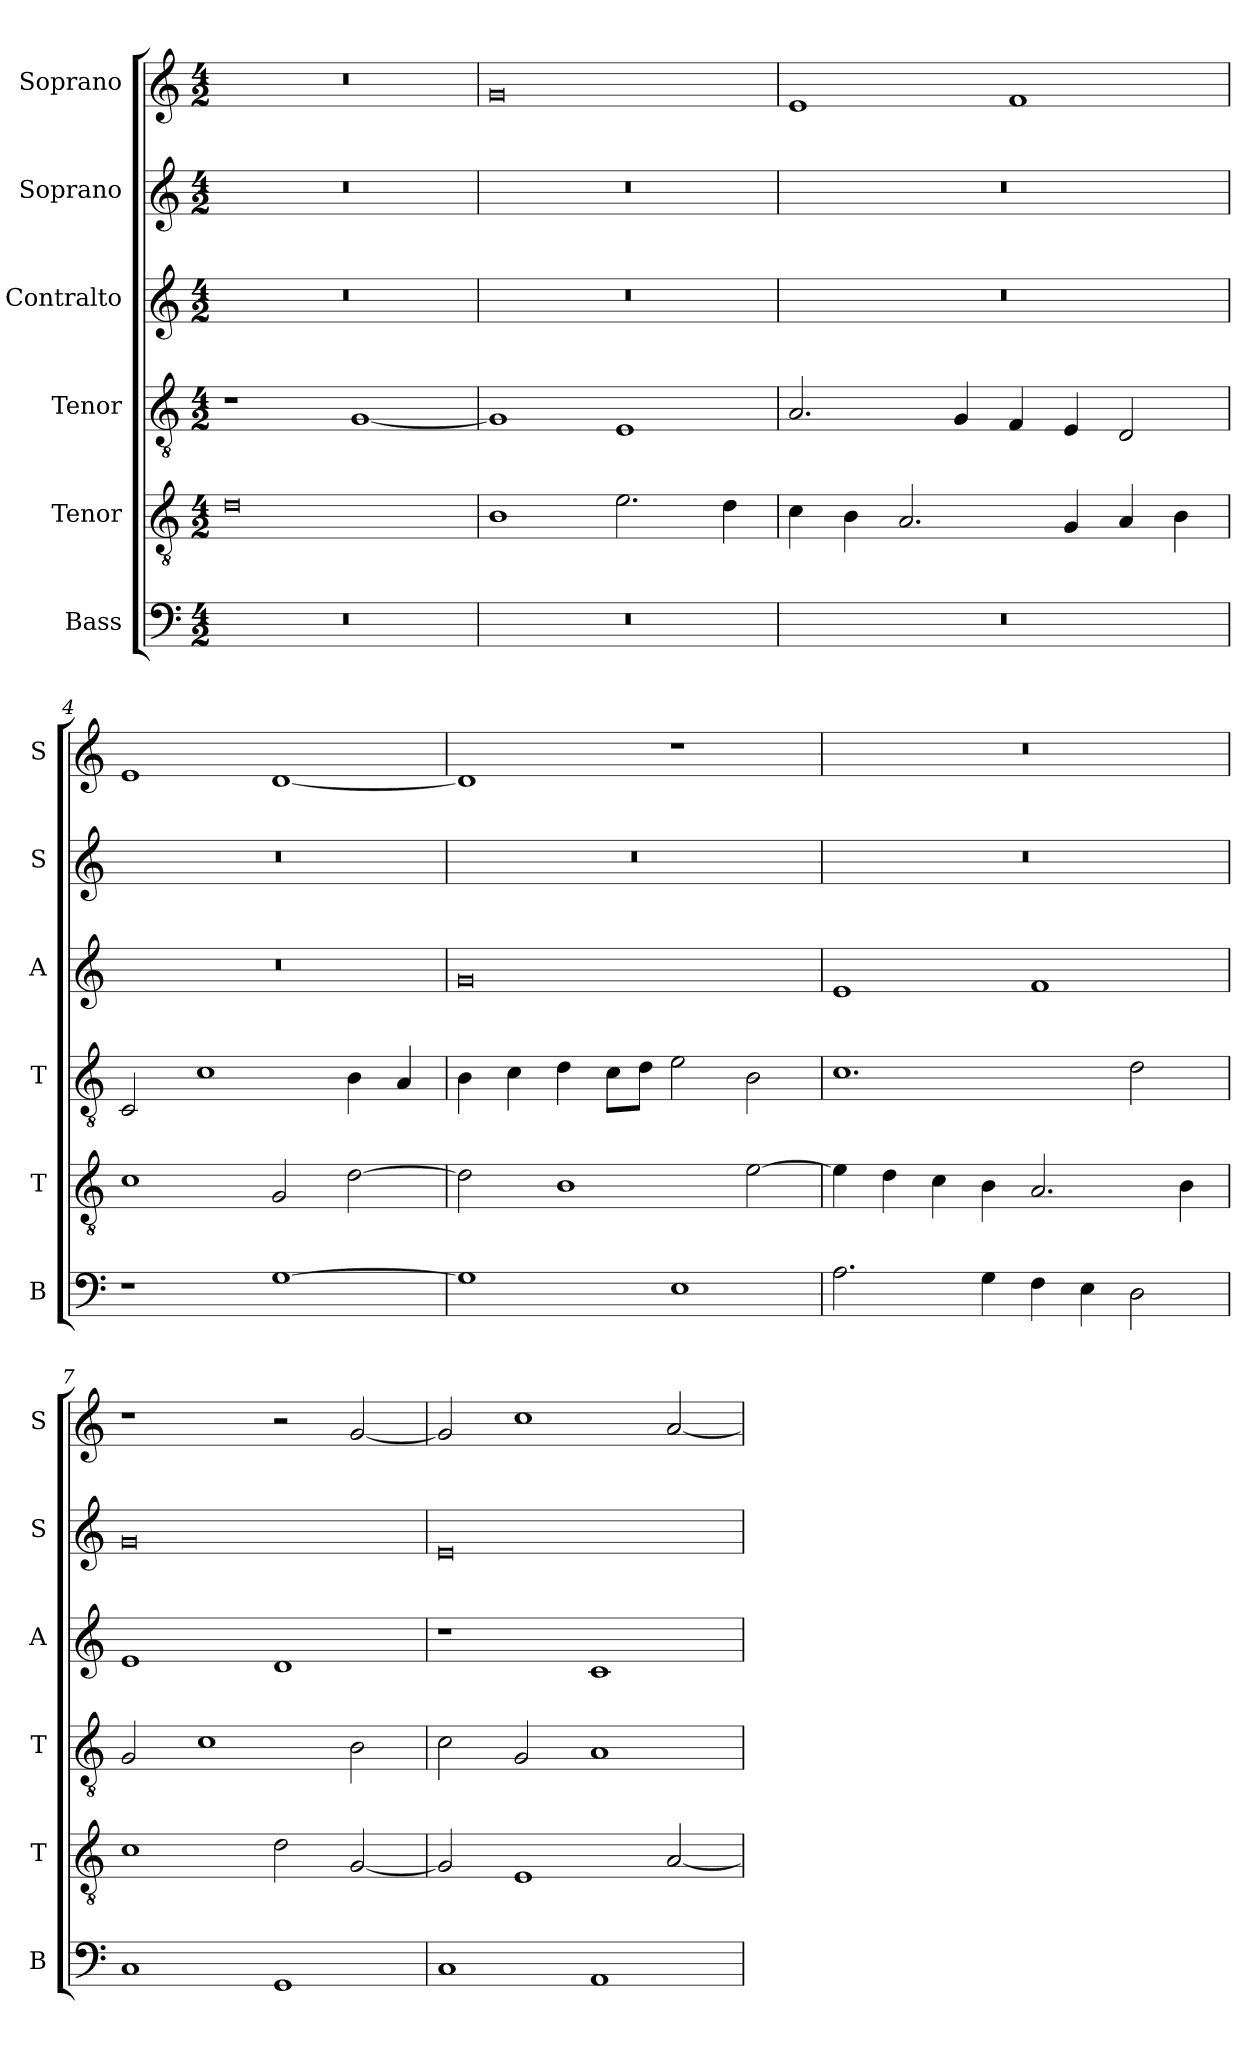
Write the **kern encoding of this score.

**kern	**kern	**kern	**kern	**kern	**kern
*part6	*part5	*part4	*part3	*part2	*part1
*staff6	*staff5	*staff4	*staff3	*staff2	*staff1
*I"Bass	*I"Tenor	*I"Tenor	*I"Contralto	*I"Soprano	*I"Soprano
*I'B	*I'T	*I'T	*I'A	*I'S	*I'S
*clefF4	*clefGv2	*clefGv2	*clefG2	*clefG2	*clefG2
*k[]	*k[]	*k[]	*k[]	*k[]	*k[]
*G:mix	*G:mix	*G:mix	*G:mix	*G:mix	*G:mix
*M4/2	*M4/2	*M4/2	*M4/2	*M4/2	*M4/2
=1	=1	=1	=1	=1	=1
0r	0d	1r	0r	0r	0r
.	.	[1G	.	.	.
=2	=2	=2	=2	=2	=2
0r	1B	1G]	0r	0r	0g
.	2.e	1E	.	.	.
.	4d	.	.	.	.
=3	=3	=3	=3	=3	=3
0r	4c	2.A	0r	0r	1e
.	4B	.	.	.	.
.	2.A	.	.	.	.
.	.	4G	.	.	.
.	.	4F	.	.	1f
.	4G	4E	.	.	.
.	4A	2D	.	.	.
.	4B	.	.	.	.
=4	=4	=4	=4	=4	=4
1r	1c	2C	0r	0r	1e
.	.	1c	.	.	.
[1G	2G	.	.	.	[1d
.	[2d	4B	.	.	.
.	.	4A	.	.	.
=5	=5	=5	=5	=5	=5
1G]	2d]	4B	0g	0r	1d]
.	.	4c	.	.	.
.	1B	4d	.	.	.
.	.	8c\L	.	.	.
.	.	8d\J	.	.	.
1E	.	2e	.	.	1r
.	[2e	2B	.	.	.
=6	=6	=6	=6	=6	=6
2.A	4e]	1.c	1e	0r	0r
.	4d	.	.	.	.
.	4c	.	.	.	.
4G	4B	.	.	.	.
4F	2.A	.	1f	.	.
4E	.	.	.	.	.
2D	.	2d	.	.	.
.	4B	.	.	.	.
=7	=7	=7	=7	=7	=7
1C	1c	2G	1e	0g	1r
.	.	1c	.	.	.
1GG	2d	.	1d	.	2r
.	[2G	2B	.	.	[2g
=8	=8	=8	=8	=8	=8
1C	2G]	2c	1r	0e	2g]
.	1E	2G	.	.	1cc
1AA	.	1A	1c	.	.
.	[2A	.	.	.	[2a
=	=	=	=	=	=
*-	*-	*-	*-	*-	*-
